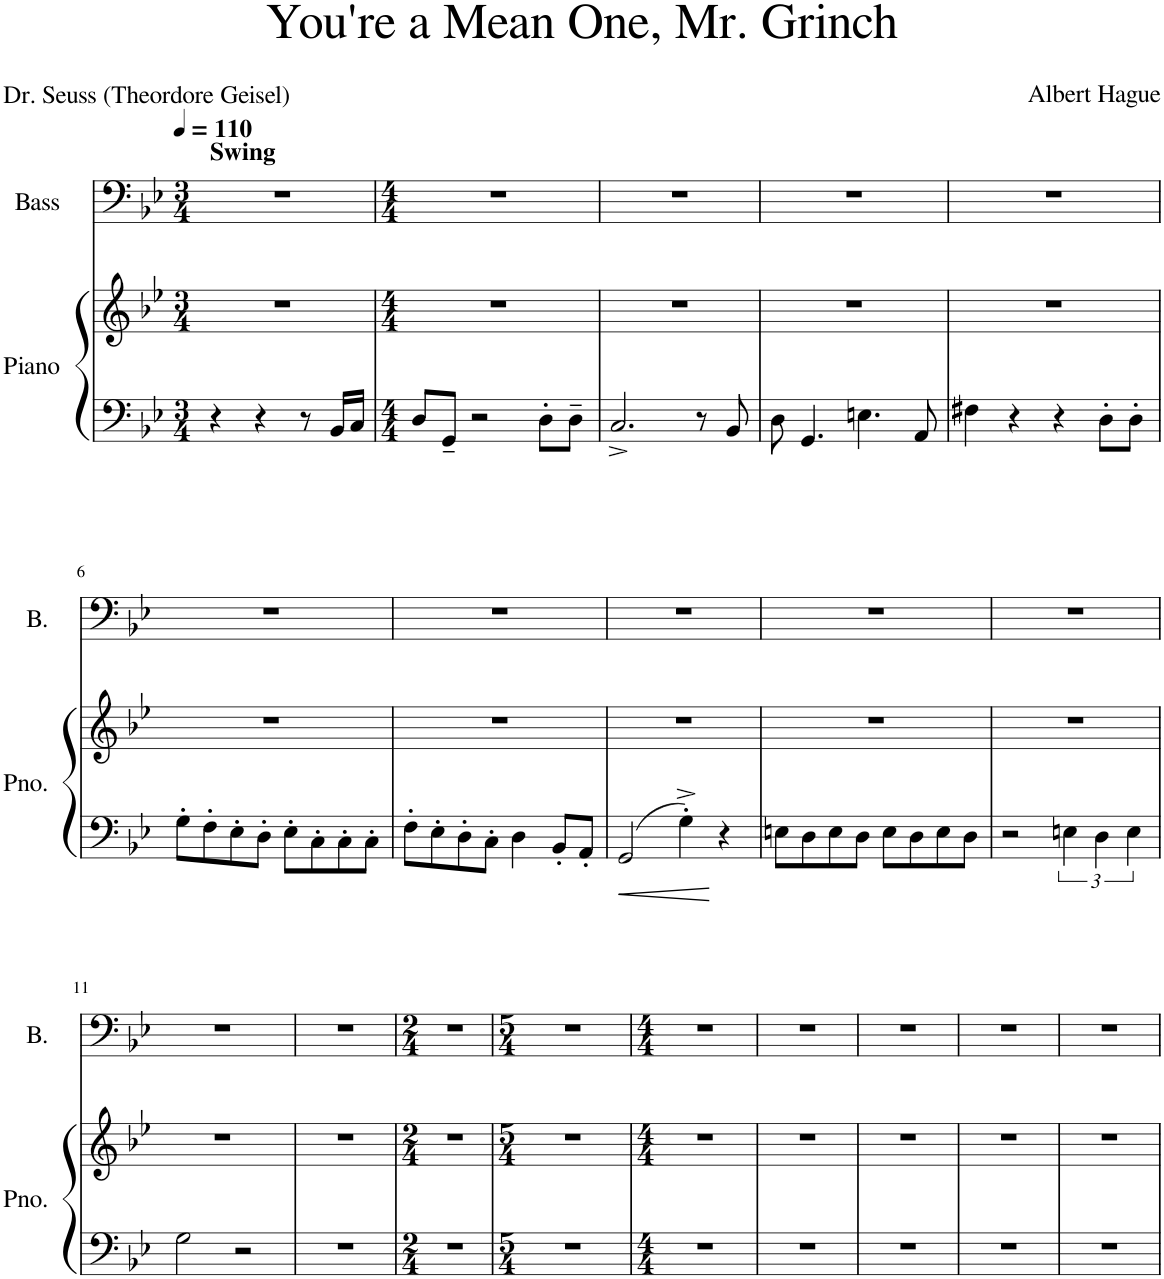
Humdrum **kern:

**kern	**kern	**kern
*part2	*part2	*part1
*staff3	*staff2	*staff1
*I"Piano	*	*I"Bass
*I'Pno.	*	*I'B.
*clefF4	*clefG2	*clefF4
*k[b-e-]	*k[b-e-]	*k[b-e-]
*M3/4	*M3/4	*M3/4
*MM110	*MM110	*MM110
=1	=1	=1
!	!	!LO:TX:a:B:t=Swing
4r	2.r	2.r
4r	.	.
8r	.	.
16BB-/LL	.	.
16C/JJ	.	.
=2	=2	=2
*M4/4	*M4/4	*M4/4
8D/L	1r	1r
8GG~/J	.	.
2r	.	.
8D'\L	.	.
8D~\J	.	.
=3	=3	=3
2.C^/	1r	1r
8r	.	.
8BB-/	.	.
=4	=4	=4
8D\	1r	1r
4.GG/	.	.
4.En\	.	.
8AA/	.	.
=5	=5	=5
4F#X\	1r	1r
4r	.	.
4r	.	.
8D'\L	.	.
8D'\J	.	.
!!LO:LB:g=z
=6	=6	=6
8G'\L	1r	1r
8F'\	.	.
8E-'\	.	.
8D'\J	.	.
8E-'\L	.	.
8C'\	.	.
8C'\	.	.
8C'\J	.	.
=7	=7	=7
8F'\L	1r	1r
8E-'\	.	.
8D'\	.	.
8C'\J	.	.
4D\	.	.
8BB-'/L	.	.
8AA'/J	.	.
=8	=8	=8
2GG/	1r	1r
4G'^\	.	.
4r	.	.
=9	=9	=9
8En\L	1r	1r
8D\	.	.
8E\	.	.
8D\J	.	.
8E\L	.	.
8D\	.	.
8E\	.	.
8D\J	.	.
=10	=10	=10
2r	1r	1r
6En\	.	.
6D\	.	.
6E\	.	.
!!LO:LB:g=z
=11	=11	=11
2G\	1r	1r
2r	.	.
=12	=12	=12
1r	1r	1r
=13	=13	=13
*M2/4	*M2/4	*M2/4
2r	2r	2r
=14	=14	=14
*M5/4	*M5/4	*M5/4
4%5r	4%5r	4%5r
=15	=15	=15
*M4/4	*M4/4	*M4/4
1r	1r	1r
=16	=16	=16
1r	1r	1r
=17	=17	=17
1r	1r	1r
=18	=18	=18
1r	1r	1r
=19	=19	=19
1r	1r	1r
=	=	=
*-	*-	*-
